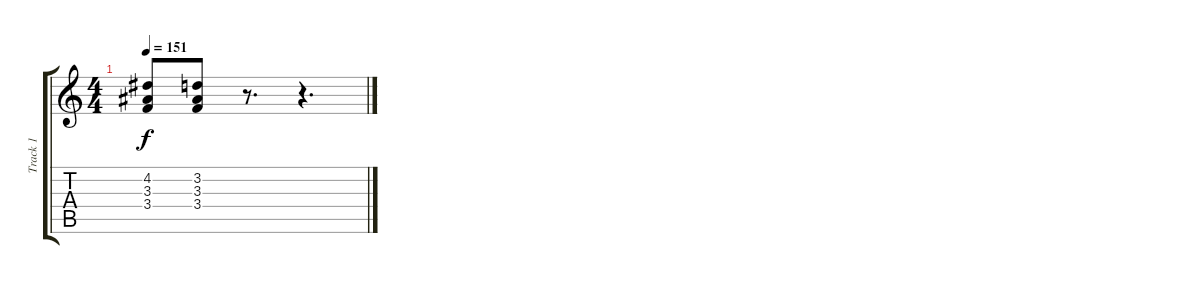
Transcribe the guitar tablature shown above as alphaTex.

\track ("Track 1" "Track 1") {instrument acousticguitarnylon}
\staff {score tabs}
\tuning (E4 B3 G3 D3 A2 E2) {hide}
\ts (4 4)
\tempo 151
\clef g2
\ks c
(4.2 3.3 3.4).8{dy f} (3.2 3.3 3.4).8 r.8{d} r.4{d}
